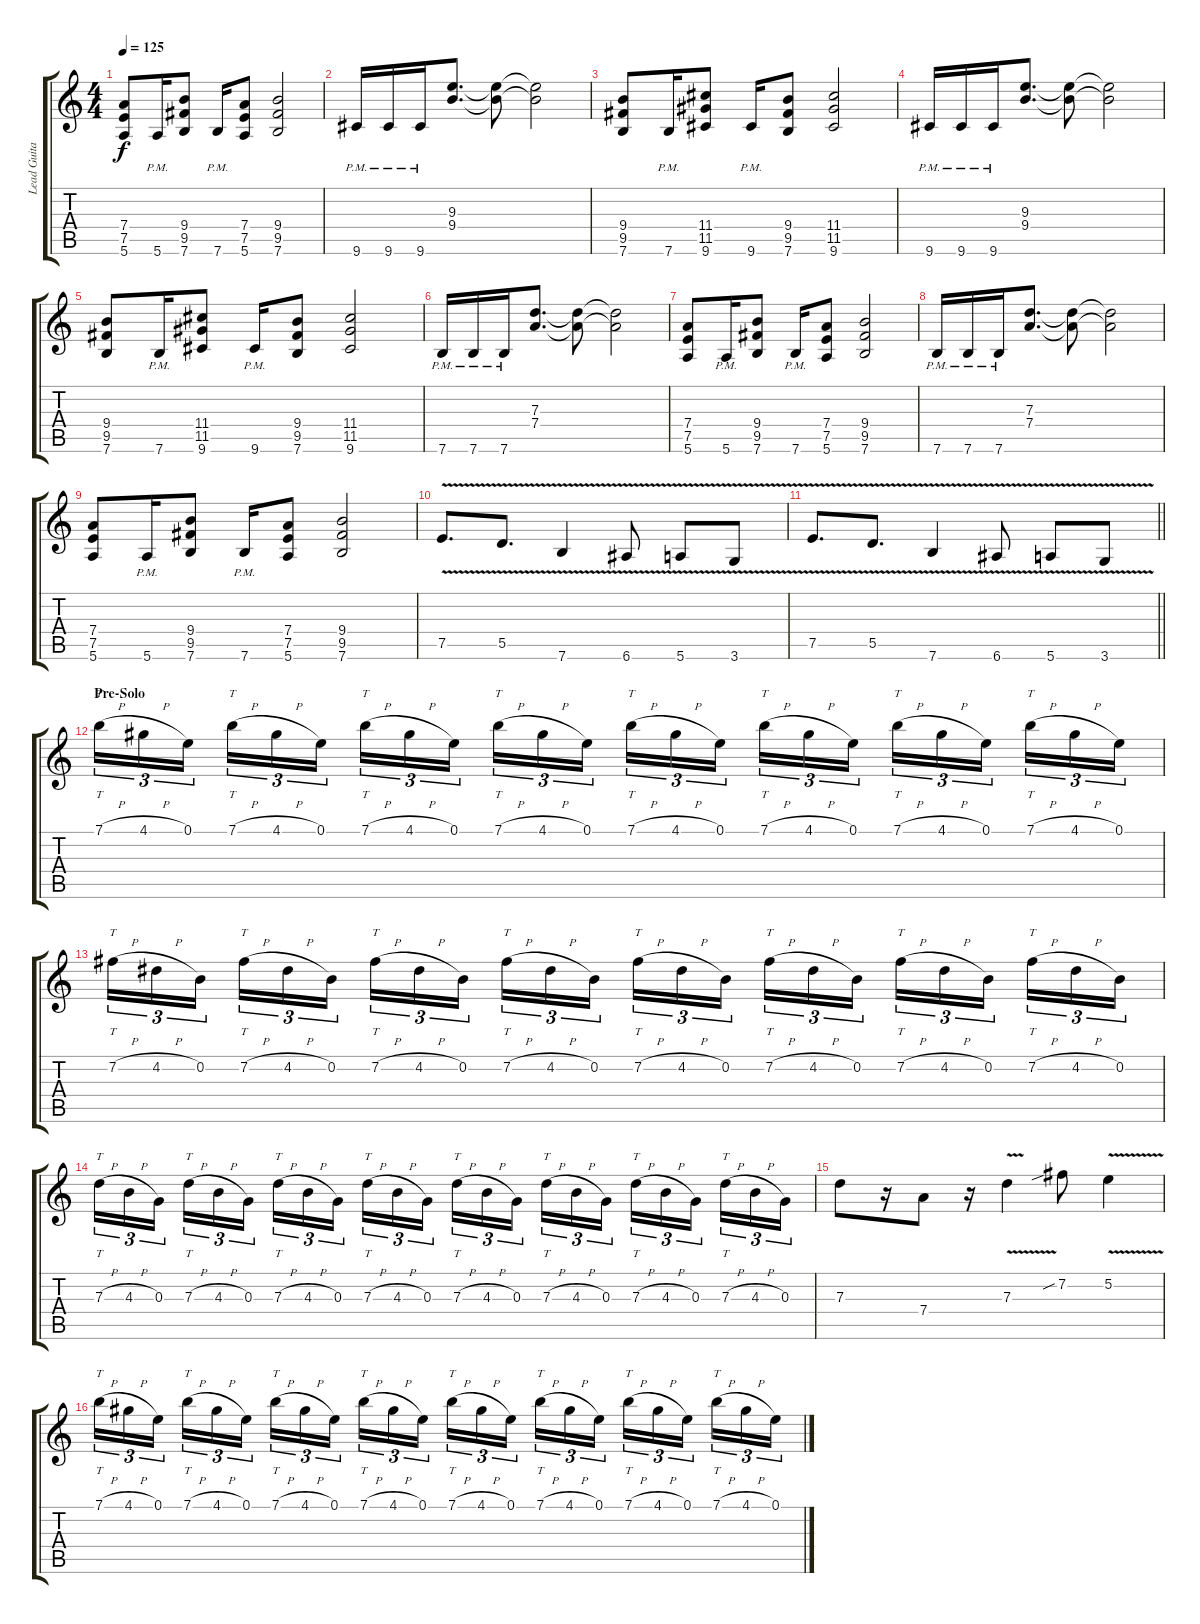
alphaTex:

\track ("Lead Guitar" "Lead Guita") {instrument distortionguitar}
\staff {score tabs}
\tuning (E4 B3 G3 D3 A2 E2) {hide}
\ts (4 4)
\tempo 125
\clef g2
\ks c
(7.4 7.5 5.6).8{dy f} 5.6{pm}.16 (9.4 9.5 7.6).8 7.6{pm}.16 (7.4 7.5 5.6).8 (9.4 9.5 7.6).2 |
9.6{pm}.16 9.6{pm}.16 9.6{pm}.16 (9.3 9.4).8{d} (9.3{t} 9.4{t}).8 (9.3{t} 9.4{t}).2 |
(9.4 9.5 7.6).8 7.6{pm}.16 (11.4 11.5 9.6).8 9.6{pm}.16 (9.4 9.5 7.6).8 (11.4 11.5 9.6).2 |
9.6{pm}.16 9.6{pm}.16 9.6{pm}.16 (9.3 9.4).8{d} (9.3{t} 9.4{t}).8 (9.3{t} 9.4{t}).2 |
(9.4 9.5 7.6).8 7.6{pm}.16 (11.4 11.5 9.6).8 9.6{pm}.16 (9.4 9.5 7.6).8 (11.4 11.5 9.6).2 |
7.6{pm}.16 7.6{pm}.16 7.6{pm}.16 (7.3 7.4).8{d} (7.3{t} 7.4{t}).8 (7.3{t} 7.4{t}).2 |
(7.4 7.5 5.6).8 5.6{pm}.16 (9.4 9.5 7.6).8 7.6{pm}.16 (7.4 7.5 5.6).8 (9.4 9.5 7.6).2 |
7.6{pm}.16 7.6{pm}.16 7.6{pm}.16 (7.3 7.4).8{d} (7.3{t} 7.4{t}).8 (7.3{t} 7.4{t}).2 |
(7.4 7.5 5.6).8 5.6{pm}.16 (9.4 9.5 7.6).8 7.6{pm}.16 (7.4 7.5 5.6).8 (9.4 9.5 7.6).2 |
7.5{v}.8{d} 5.5{v}.8{d} 7.6{v}.4 6.6{v}.8 5.6{v}.8 3.6{v}.8 |
\barLineRight lightlight
7.5{v}.8{d} 5.5{v}.8{d} 7.6{v}.4 6.6{v}.8 5.6{v}.8 3.6{v}.8 |
\section ("" "Pre-Solo")
7.1{h}.16{tt tu (3 2)} 4.1{h}.16{tu (3 2)} 0.1.16{tu (3 2) beam splitsecondary} 7.1{h}.16{tt tu (3 2)} 4.1{h}.16{tu (3 2)} 0.1.16{tu (3 2)} 7.1{h}.16{tt tu (3 2)} 4.1{h}.16{tu (3 2)} 0.1.16{tu (3 2) beam splitsecondary} 7.1{h}.16{tt tu (3 2)} 4.1{h}.16{tu (3 2)} 0.1.16{tu (3 2)} 7.1{h}.16{tt tu (3 2)} 4.1{h}.16{tu (3 2)} 0.1.16{tu (3 2) beam splitsecondary} 7.1{h}.16{tt tu (3 2)} 4.1{h}.16{tu (3 2)} 0.1.16{tu (3 2)} 7.1{h}.16{tt tu (3 2)} 4.1{h}.16{tu (3 2)} 0.1.16{tu (3 2) beam splitsecondary} 7.1{h}.16{tt tu (3 2)} 4.1{h}.16{tu (3 2)} 0.1.16{tu (3 2)} |
7.2{h}.16{tt tu (3 2)} 4.2{h}.16{tu (3 2)} 0.2.16{tu (3 2) beam splitsecondary} 7.2{h}.16{tt tu (3 2)} 4.2{h}.16{tu (3 2)} 0.2.16{tu (3 2)} 7.2{h}.16{tt tu (3 2)} 4.2{h}.16{tu (3 2)} 0.2.16{tu (3 2) beam splitsecondary} 7.2{h}.16{tt tu (3 2)} 4.2{h}.16{tu (3 2)} 0.2.16{tu (3 2)} 7.2{h}.16{tt tu (3 2)} 4.2{h}.16{tu (3 2)} 0.2.16{tu (3 2) beam splitsecondary} 7.2{h}.16{tt tu (3 2)} 4.2{h}.16{tu (3 2)} 0.2.16{tu (3 2)} 7.2{h}.16{tt tu (3 2)} 4.2{h}.16{tu (3 2)} 0.2.16{tu (3 2) beam splitsecondary} 7.2{h}.16{tt tu (3 2)} 4.2{h}.16{tu (3 2)} 0.2.16{tu (3 2)} |
7.3{h}.16{tt tu (3 2)} 4.3{h}.16{tu (3 2)} 0.3.16{tu (3 2) beam splitsecondary} 7.3{h}.16{tt tu (3 2)} 4.3{h}.16{tu (3 2)} 0.3.16{tu (3 2)} 7.3{h}.16{tt tu (3 2)} 4.3{h}.16{tu (3 2)} 0.3.16{tu (3 2) beam splitsecondary} 7.3{h}.16{tt tu (3 2)} 4.3{h}.16{tu (3 2)} 0.3.16{tu (3 2)} 7.3{h}.16{tt tu (3 2)} 4.3{h}.16{tu (3 2)} 0.3.16{tu (3 2) beam splitsecondary} 7.3{h}.16{tt tu (3 2)} 4.3{h}.16{tu (3 2)} 0.3.16{tu (3 2)} 7.3{h}.16{tt tu (3 2)} 4.3{h}.16{tu (3 2)} 0.3.16{tu (3 2) beam splitsecondary} 7.3{h}.16{tt tu (3 2)} 4.3{h}.16{tu (3 2)} 0.3.16{tu (3 2)} |
7.3.8 r.16 7.4.8 r.16 7.3{v}.4 7.2{sib}.8 5.2{v}.4 |
7.1{h}.16{tt tu (3 2)} 4.1{h}.16{tu (3 2)} 0.1.16{tu (3 2) beam splitsecondary} 7.1{h}.16{tt tu (3 2)} 4.1{h}.16{tu (3 2)} 0.1.16{tu (3 2)} 7.1{h}.16{tt tu (3 2)} 4.1{h}.16{tu (3 2)} 0.1.16{tu (3 2) beam splitsecondary} 7.1{h}.16{tt tu (3 2)} 4.1{h}.16{tu (3 2)} 0.1.16{tu (3 2)} 7.1{h}.16{tt tu (3 2)} 4.1{h}.16{tu (3 2)} 0.1.16{tu (3 2) beam splitsecondary} 7.1{h}.16{tt tu (3 2)} 4.1{h}.16{tu (3 2)} 0.1.16{tu (3 2)} 7.1{h}.16{tt tu (3 2)} 4.1{h}.16{tu (3 2)} 0.1.16{tu (3 2) beam splitsecondary} 7.1{h}.16{tt tu (3 2)} 4.1{h}.16{tu (3 2)} 0.1.16{tu (3 2)}
